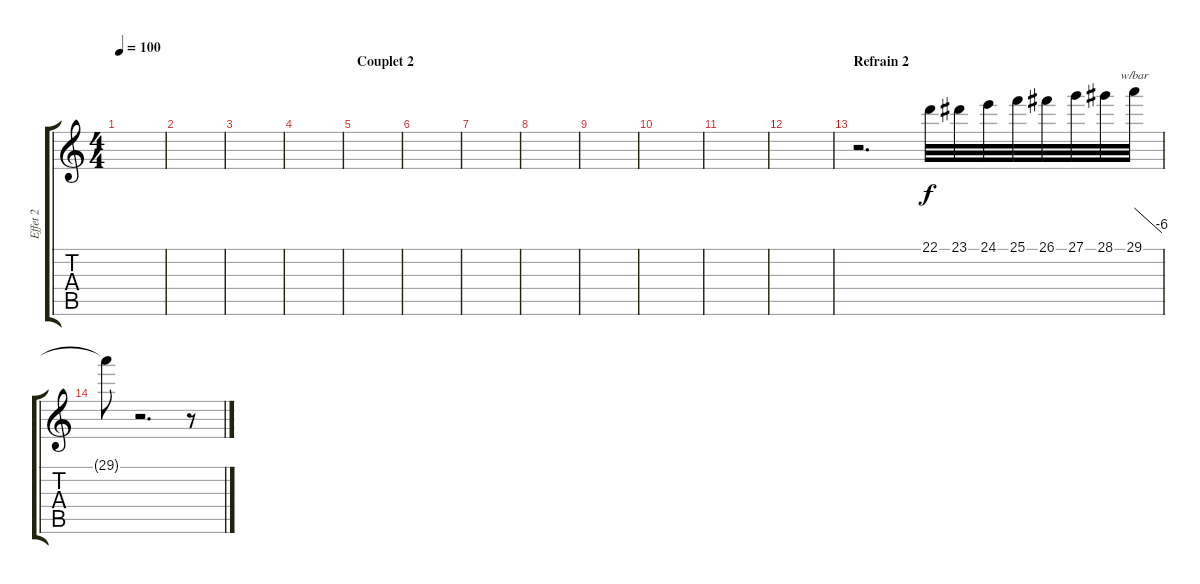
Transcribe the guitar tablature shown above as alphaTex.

\track ("Effet 2" "Effet 2") {instrument electricpiano1}
\staff {score tabs}
\tuning (E4 B3 G3 D3 A2 E2) {hide}
\ts (4 4)
\tempo 100
\clef g2
\ks c
|
|
|
|
\section ("" "Couplet 2")
|
|
|
|
|
|
|
|
\section ("" "Refrain 2")
r.2{d} 22.1.32 23.1.32 24.1.32 25.1.32 26.1.32 27.1.32 28.1.32 29.1.32{tbe (dive default 0 0 60 -24)} |
29.1{t}.8 r.2{d} r.8
